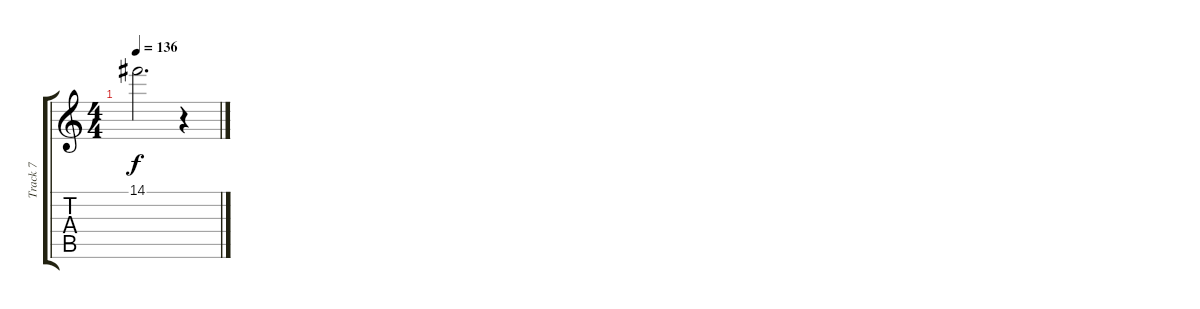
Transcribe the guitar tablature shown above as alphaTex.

\track ("Track 7" "Track 7") {instrument distortionguitar}
\staff {score tabs}
\tuning (E4 B3 G3 D3 A2 E2) {hide}
\ts (4 4)
\tempo 136
\clef g2
\ks c
14.1{t}.2{d dy f} r.4
